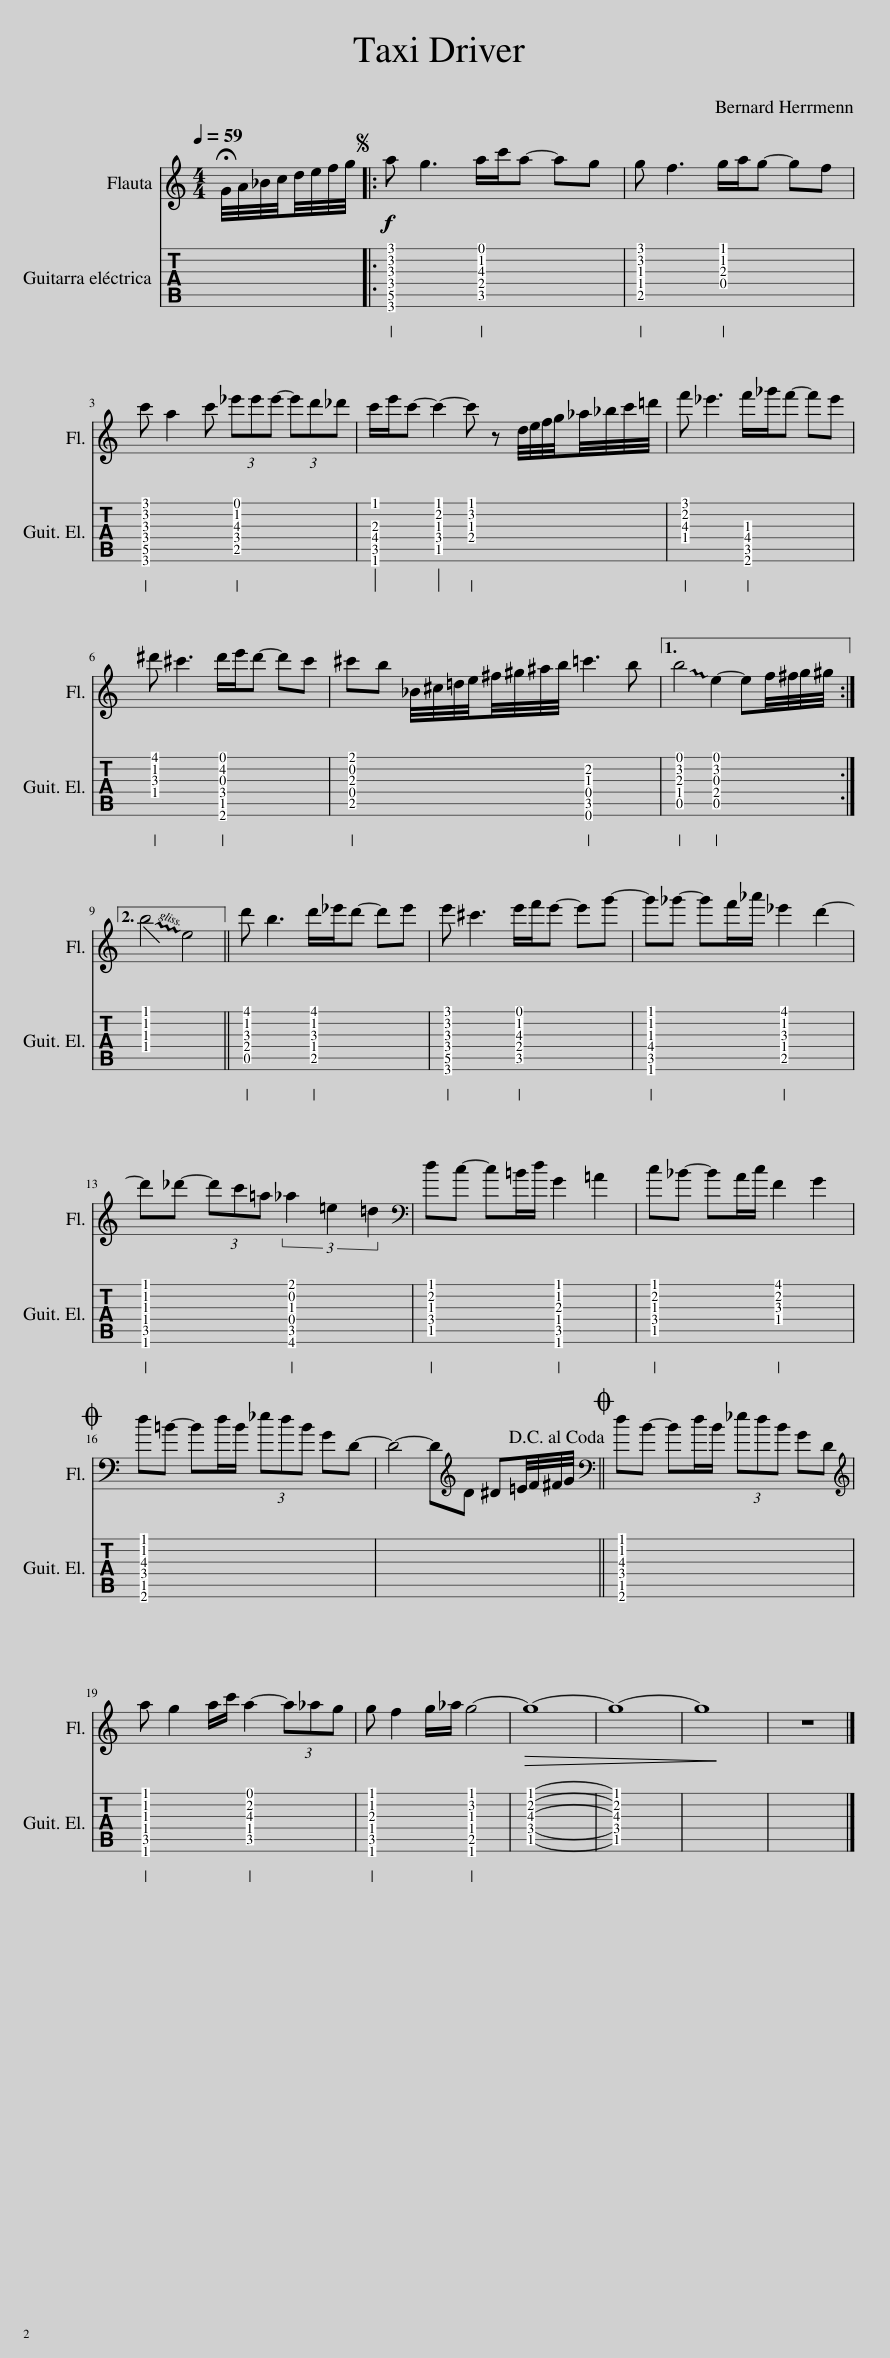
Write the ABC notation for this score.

X:1
%%score 1 2
L:1/8
Q:1/4=59
M:4/4
I:linebreak $
K:C
V:1 treble
V:2 tab stafflines=6 strings=E2,A2,D3,G3,B3,E4
V:1
 !fermata!G/4A/4_B/4c/4d/4e/4f/4g/4 |:S!f! a g3 a/c'/a- ag | g f3 g/a/g- gf |$ c' a2 c' (3_e'e'e'- (3e'd'_d' | c'/e'/c'- c'2- c' z d/4e/4f/4g/4_a/4_b/4c'/4=d'/4 | %5
 f' _e'3 f'/_g'/f'- f'e' |$ ^d' ^c'3 d'/e'/d'- d'c' | ^c'b _B/4^c/4=d/4e/4^f/4^g/4^a/4b/4 =c'3 b |1 !~(!b4 !~)!e2- ef/4^f/4g/4^g/4 :|2$ !~(!b4 !~)!e4 || %10
 d' b3 d'/_e'/d'- d'e' | e' ^c'3 e'/f'/e'- e'g'- | g'_g'- g'f'/_a'/ _e'2 d'2- |$ d'_d'- (3d'c'=a (3_a2 =e2 =d2 |[K:bass] dc- c=B/d/ G2 =A2 | %15
 c_B- BA/c/ F2 G2 |$O d=B- Bd/B/ (3_edB GD- | D4- D[K:treble]D ^D=E/4F/4^F/4G/4!D.C.! ||[K:bass]O dB- Bd/B/ (3_edB GD |$[K:treble] a g2 a/c'/ a2- (3a_ag | %20
 g f2 g/_a/ g4- |!>(! g8-!>)! | g8- | g8 | z8 |] %25
V:2
 x2 |: [!6!G,,!5!D,!4!F,!3!_B,!2!D!1!G]4 [!5!C,!4!E,!3!=B,!2!C!1!E]4 | [!5!B,,!4!_E,!3!^G,!2!D!1!G]4 [!4!D,!3!A,!2!C!1!F]4 |$ [!6!G,,!5!D,!4!F,!3!_B,!2!D!1!G]4 [!5!B,,!4!F,!3!=B,!2!C!1!E]4 | [!6!F,,!5!C,!4!^F,!3!A,!1!F]2 [!5!_B,,!4!=F,!3!^G,!2!^C!1!F]2 [!4!E,!3!G,!2!D!1!F]4 | %5
 [!4!_E,!3!B,!2!^C!1!G]4 [!6!^F,,!5!C,!4!^F,!3!^G,]4 |$ [!4!_E,!3!_B,!2!C!1!^G]4 [!6!^F,,!5!_B,,!4!F,!3!G,!2!_E!1!=E]4 | [!5!B,,!4!D,!3!A,!2!B,!1!^F]4 [!6!E,,!5!C,!4!D,!3!^G,!2!^C]4 |1 [!5!A,,!4!_E,!3!A,!2!D!1!E]4 [!5!A,,!4!=E,!3!G,!2!D!1!E]4 :|2$ [!4!_E,!3!^G,!2!C!1!F]8 || %10
 [!5!A,,!4!E,!3!_B,!2!C!1!^G]4 [!5!B,,!4!_E,!3!B,!2!C!1!G]4 | [!6!G,,!5!D,!4!F,!3!_B,!2!D!1!G]4 [!5!C,!4!E,!3!=B,!2!C!1!E]4 | [!6!F,,!5!C,!4!^F,!3!^G,!2!C!1!F]4 [!5!B,,!4!_E,!3!_B,!2!C!1!^G]4 |$ [!6!F,,!5!C,!4!_E,!3!^G,!2!C!1!F]4 [!6!^G,,!5!C,!4!D,!3!G,!2!B,!1!^F]4 | [!5!_B,,!4!F,!3!^G,!2!^C!1!F]4 [!6!F,,!5!C,!4!_E,!3!A,!2!=C!1!F]4 | %15
 [!5!_B,,!4!F,!3!^G,!2!^C!1!F]4 [!4!_E,!3!_B,!2!C!1!^G]4 |$ [!6!^F,,!5!_B,,!4!F,!3!B,!2!C!1!F]8 | x8 || [!6!^F,,!5!_B,,!4!F,!3!B,!2!C!1!F]8 |$ [!6!F,,!5!C,!4!_E,!3!^G,!2!C!1!F]4 [!5!C,!4!E,!3!B,!2!^C!1!E]4 | %20
 [!6!F,,!5!C,!4!_E,!3!A,!2!C!1!F]4 [!6!F,,!5!B,,!4!E,!3!^G,!2!D!1!F]4 | [!5!_B,,!4!F,!3!B,!2!^C!1!F]8- | [!5!B,,!4!F,!3!B,!2!C!1!F]8 | x8 | x8 |] %25
